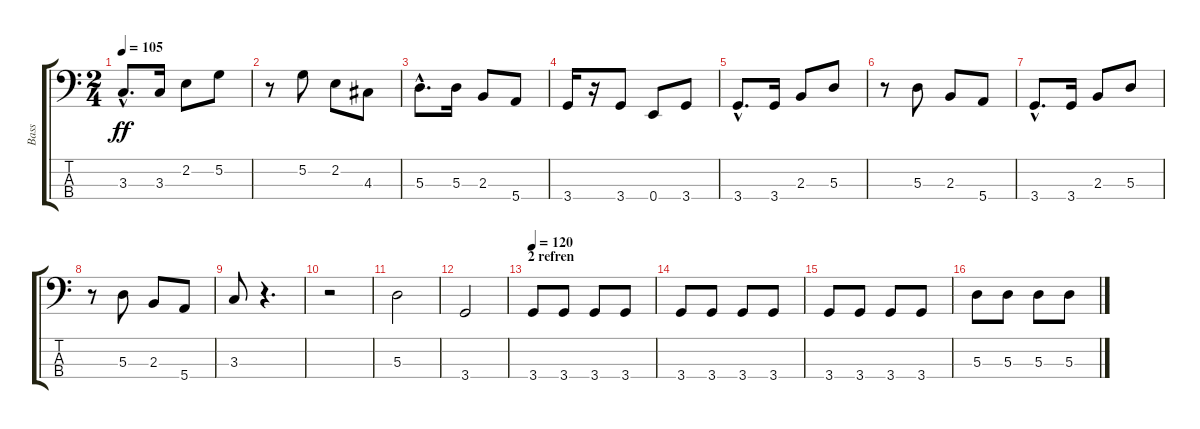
\track ("Bass" "Bass") {instrument electricbassfinger}
\staff {score tabs}
\tuning (G2 D2 A1 E1) {hide}
\ts (2 4)
\tempo 105
\clef f4
\ks c
3.3{hac}.8{d dy ff} 3.3.16 2.2.8 5.2.8 |
r.8 5.2.8 2.2.8 4.3.8 |
5.3{hac}.8{d} 5.3.16 2.3.8 5.4.8 |
3.4.16 r.16 3.4.8 0.4.8 3.4.8 |
3.4{hac}.8{d} 3.4.16 2.3.8 5.3.8 |
r.8 5.3.8 2.3.8 5.4.8 |
3.4{hac}.8{d} 3.4.16 2.3.8 5.3.8 |
r.8 5.3.8 2.3.8 5.4.8 |
3.3.8 r.4{d} |
r.2 |
5.3.2 |
3.4.2 |
\section ("" "2 refren")
\tempo 120
3.4.8 3.4.8 3.4.8 3.4.8 |
3.4.8 3.4.8 3.4.8 3.4.8 |
3.4.8 3.4.8 3.4.8 3.4.8 |
5.3.8 5.3.8 5.3.8 5.3.8
